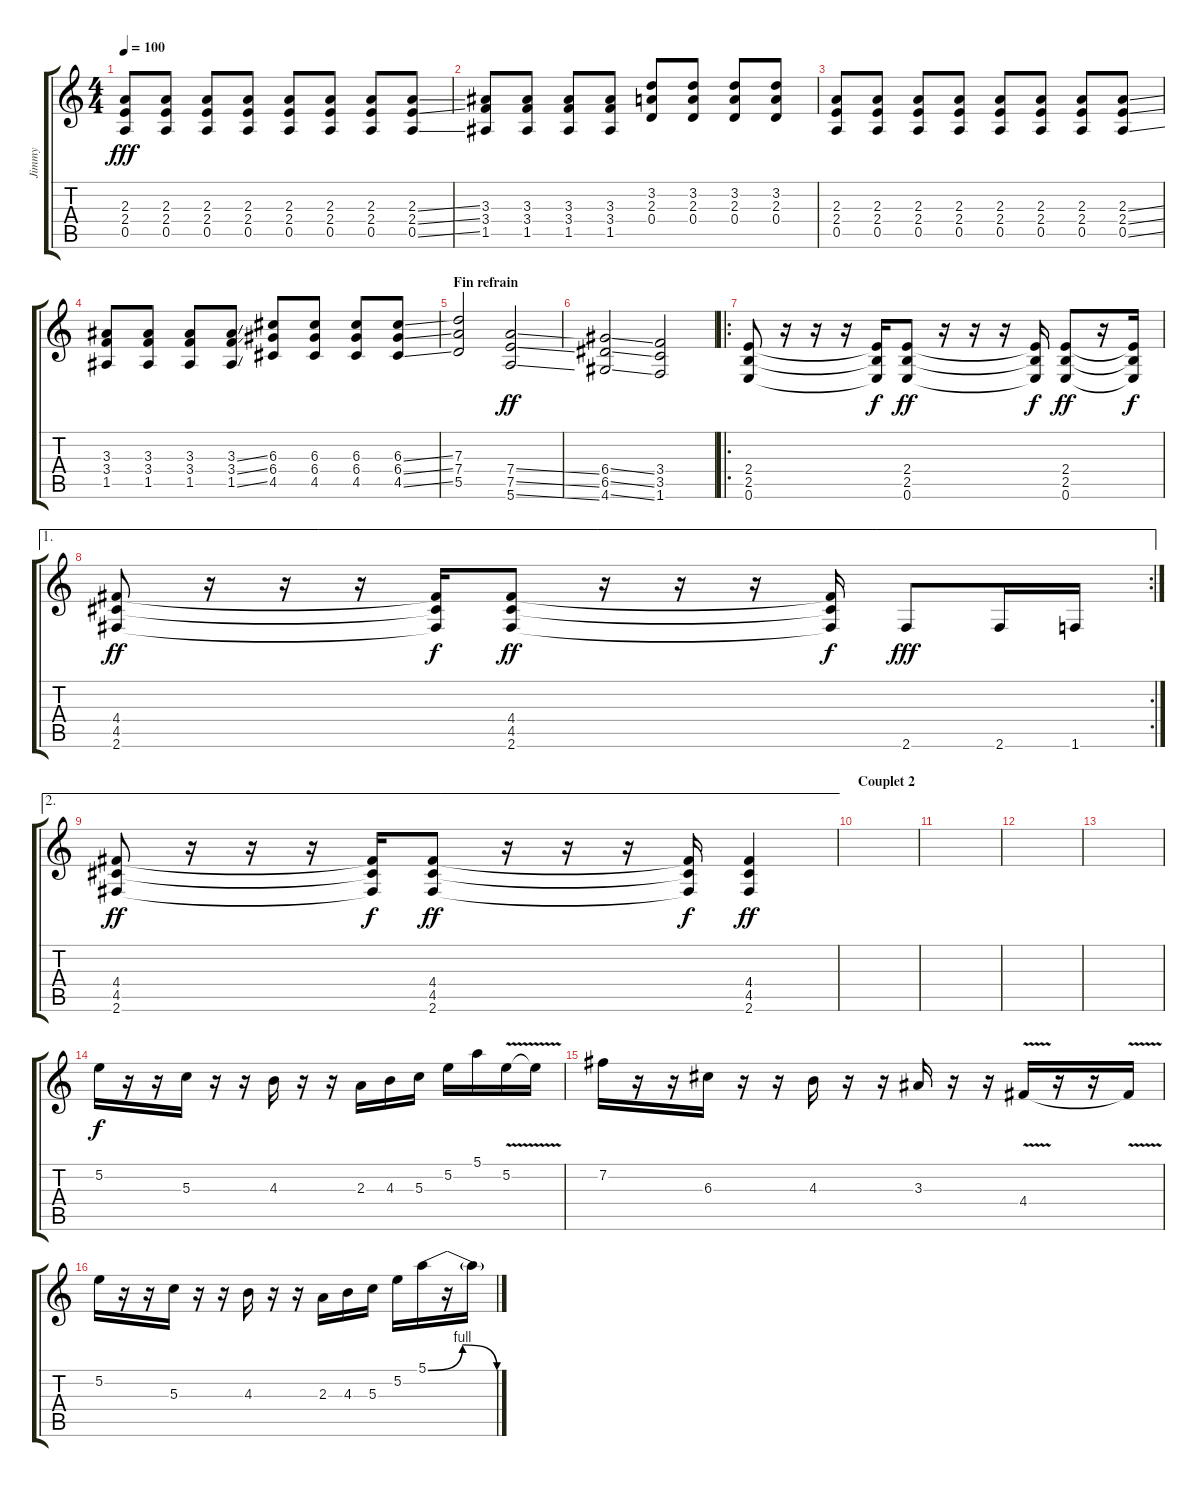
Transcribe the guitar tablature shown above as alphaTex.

\track ("Jimmy" "Jimmy") {instrument distortionguitar}
\staff {score tabs}
\tuning (E4 B3 G3 D3 A2 E2) {hide}
\ts (4 4)
\tempo 100
\clef g2
\ks c
(2.3 2.4 0.5).8{dy fff} (2.3 2.4 0.5).8 (2.3 2.4 0.5).8 (2.3 2.4 0.5).8 (2.3 2.4 0.5).8 (2.3 2.4 0.5).8 (2.3 2.4 0.5).8 (2.3{ss} 2.4{ss} 0.5{ss}).8 |
(3.3 3.4 1.5).8 (3.3 3.4 1.5).8 (3.3 3.4 1.5).8 (3.3 3.4 1.5).8 (3.2 2.3 0.4).8 (3.2 2.3 0.4).8 (3.2 2.3 0.4).8 (3.2 2.3 0.4).8 |
(2.3 2.4 0.5).8 (2.3 2.4 0.5).8 (2.3 2.4 0.5).8 (2.3 2.4 0.5).8 (2.3 2.4 0.5).8 (2.3 2.4 0.5).8 (2.3 2.4 0.5).8 (2.3{ss} 2.4{ss} 0.5{ss}).8 |
(3.3 3.4 1.5).8 (3.3 3.4 1.5).8 (3.3 3.4 1.5).8 (3.3{ss} 3.4{ss} 1.5{ss}).8 (6.3 6.4 4.5).8 (6.3 6.4 4.5).8 (6.3 6.4 4.5).8 (6.3{ss} 6.4{ss} 4.5{ss}).8 |
\section ("" "Fin refrain")
(7.3 7.4 5.5).2 (7.4{ss} 7.5{ss} 5.6{ss}).2{dy ff} |
(6.4{ss} 6.5{ss} 4.6{ss}).2 (3.4 3.5 1.6).2 |
\ro
(2.4 2.5 0.6).8 r.16 r.16 r.16 (2.4{t} 2.5{t} 0.6{t}).16{dy f} (2.4 2.5 0.6).8{dy ff} r.16 r.16 r.16 (2.4{t} 2.5{t} 0.6{t}).16{dy f} (2.4 2.5 0.6).8{dy ff} r.16 (2.4{t} 2.5{t} 0.6{t}).16{dy f} |
\ae 1
\rc 2
(4.4 4.5 2.6).8{dy ff} r.16 r.16 r.16 (4.4{t} 4.5{t} 2.6{t}).16{dy f} (4.4 4.5 2.6).8{dy ff} r.16 r.16 r.16 (4.4{t} 4.5{t} 2.6{t}).16{dy f} 2.6.8{dy fff} 2.6.16 1.6.16 |
\ae 2
(4.4 4.5 2.6).8{dy ff} r.16 r.16 r.16 (4.4{t} 4.5{t} 2.6{t}).16{dy f} (4.4 4.5 2.6).8{dy ff} r.16 r.16 r.16 (4.4{t} 4.5{t} 2.6{t}).16{dy f} (4.4 4.5 2.6).4{dy ff} |
\section ("" "Couplet 2")
|
|
|
|
5.2.16{dy f} r.16 r.16 5.3.16 r.16 r.16 4.3.16 r.16 r.16 2.3.16 4.3.16 5.3.16 5.2.16 5.1.16 5.2{v}.16 5.2{t}.16 |
7.2.16 r.16 r.16 6.3.16 r.16 r.16 4.3.16 r.16 r.16 3.3.16 r.16 r.16 4.4{v}.16 r.16 r.16 4.4{t}.16 |
5.2.16 r.16 r.16 5.3.16 r.16 r.16 4.3.16 r.16 r.16 2.3.16 4.3.16 5.3.16 5.2.16 5.1{be (bendrelease 0 0 30 4 30 4 60 0)}.16 r.16 5.1{t}.16
